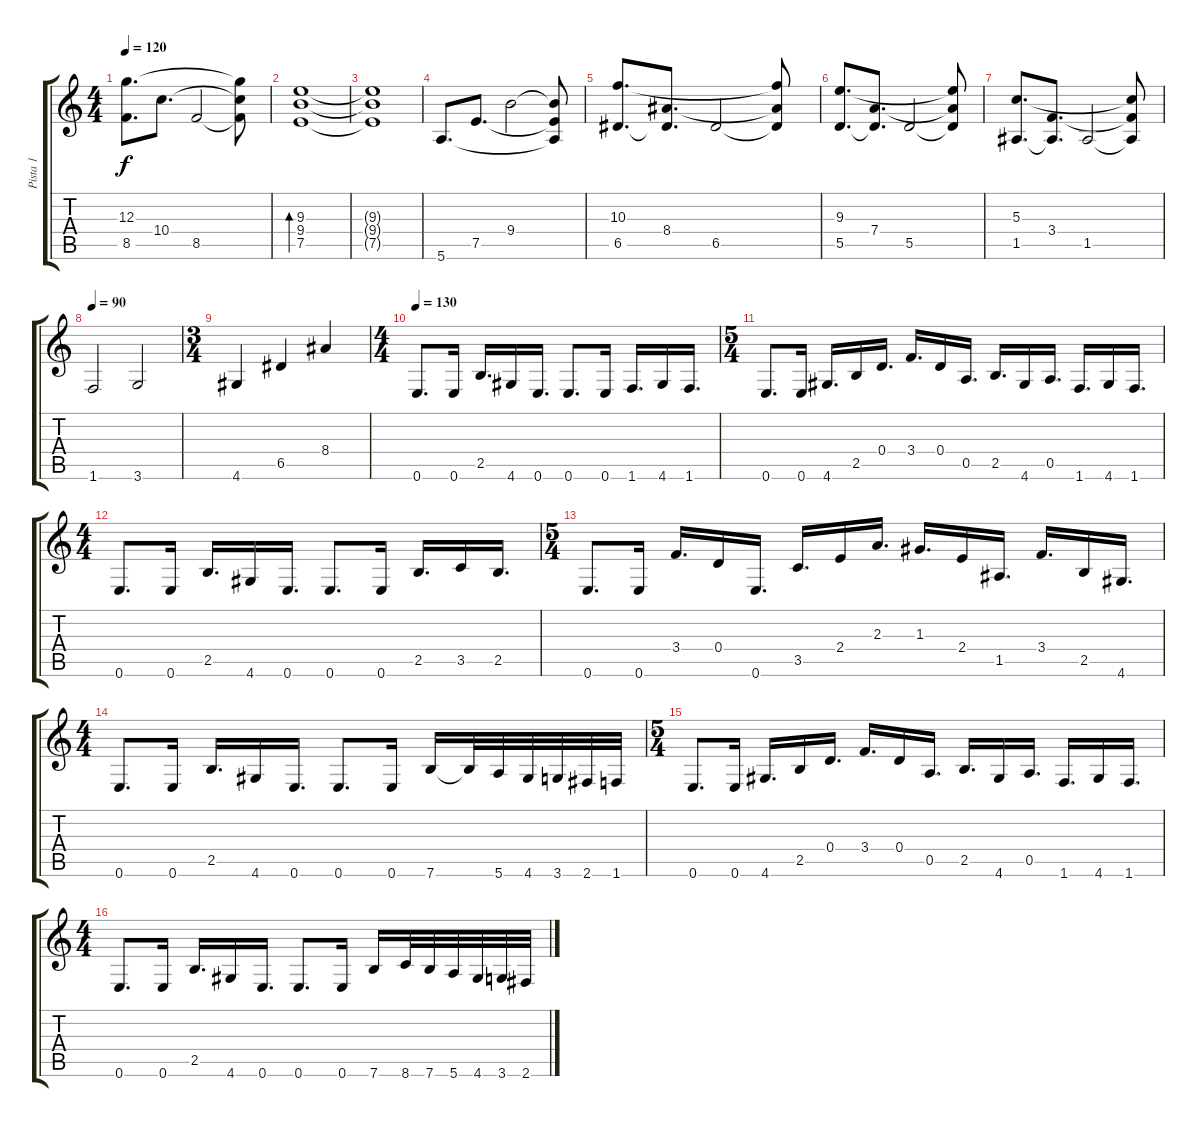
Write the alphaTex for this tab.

\track ("Pista 1" "Pista 1") {instrument distortionguitar}
\staff {score tabs}
\tuning (E4 B3 G3 D3 A2 E2) {hide}
\ts (4 4)
\tempo 120
\clef g2
\ks c
(12.3 8.5).8{d dy f} 10.4.8{d} 8.5.2 (12.3{t} 10.4{t} 8.5{t}).8 |
(9.3 9.4 7.5).1{bd 480} |
(9.3{t} 9.4{t} 7.5{t}).1 |
5.6.8{d} 7.5.8{d} 9.4.2 (9.4{t} 7.5{t} 5.6{t}).8 |
(10.3 6.5).8{d} (8.4 6.5{t}).8{d} 6.5.2 (10.3{t} 8.4{t} 6.5{t}).8 |
(9.3 5.5).8{d} (7.4 5.5{t}).8{d} 5.5.2 (9.3{t} 7.4{t} 5.5{t}).8 |
(5.3 1.5).8{d} (3.4 1.5{t}).8{d} 1.5.2 (5.3{t} 3.4{t} 1.5{t}).8 |
\tempo 90
1.6.2 3.6.2 |
\ts (3 4)
4.6.4 6.5.4 8.4.4 |
\ts (4 4)
\tempo 130
0.6.8{d txt ""} 0.6.16 2.5.16{d} 4.6.16 0.6.16{d} 0.6.8{d} 0.6.16 1.6.16{d} 4.6.16 1.6.16{d} |
\ts (5 4)
0.6.8{d} 0.6.16 4.6.16{d} 2.5.16 0.4.16{d} 3.4.16{d} 0.4.16 0.5.16{d} 2.5.16{d} 4.6.16 0.5.16{d} 1.6.16{d} 4.6.16 1.6.16{d} |
\ts (4 4)
0.6.8{d} 0.6.16 2.5.16{d} 4.6.16 0.6.16{d} 0.6.8{d} 0.6.16 2.5.16{d} 3.5.16 2.5.16{d} |
\ts (5 4)
0.6.8{d} 0.6.16 3.4.16{d} 0.4.16 0.6.16{d} 3.5.16{d} 2.4.16 2.3.16{d} 1.3.16{d} 2.4.16 1.5.16{d} 3.4.16{d} 2.5.16 4.6.16{d} |
\ts (4 4)
0.6.8{d} 0.6.16 2.5.16{d} 4.6.16 0.6.16{d} 0.6.8{d} 0.6.16 7.6.16 7.6{t}.32 5.6.32 4.6.32 3.6.32 2.6.32 1.6.32 |
\ts (5 4)
0.6.8{d} 0.6.16 4.6.16{d} 2.5.16 0.4.16{d} 3.4.16{d} 0.4.16 0.5.16{d} 2.5.16{d} 4.6.16 0.5.16{d} 1.6.16{d} 4.6.16 1.6.16{d} |
\ts (4 4)
0.6.8{d} 0.6.16 2.5.16{d} 4.6.16 0.6.16{d} 0.6.8{d} 0.6.16 7.6.16 8.6.32 7.6.32 5.6.32 4.6.32 3.6.32 2.6.32
